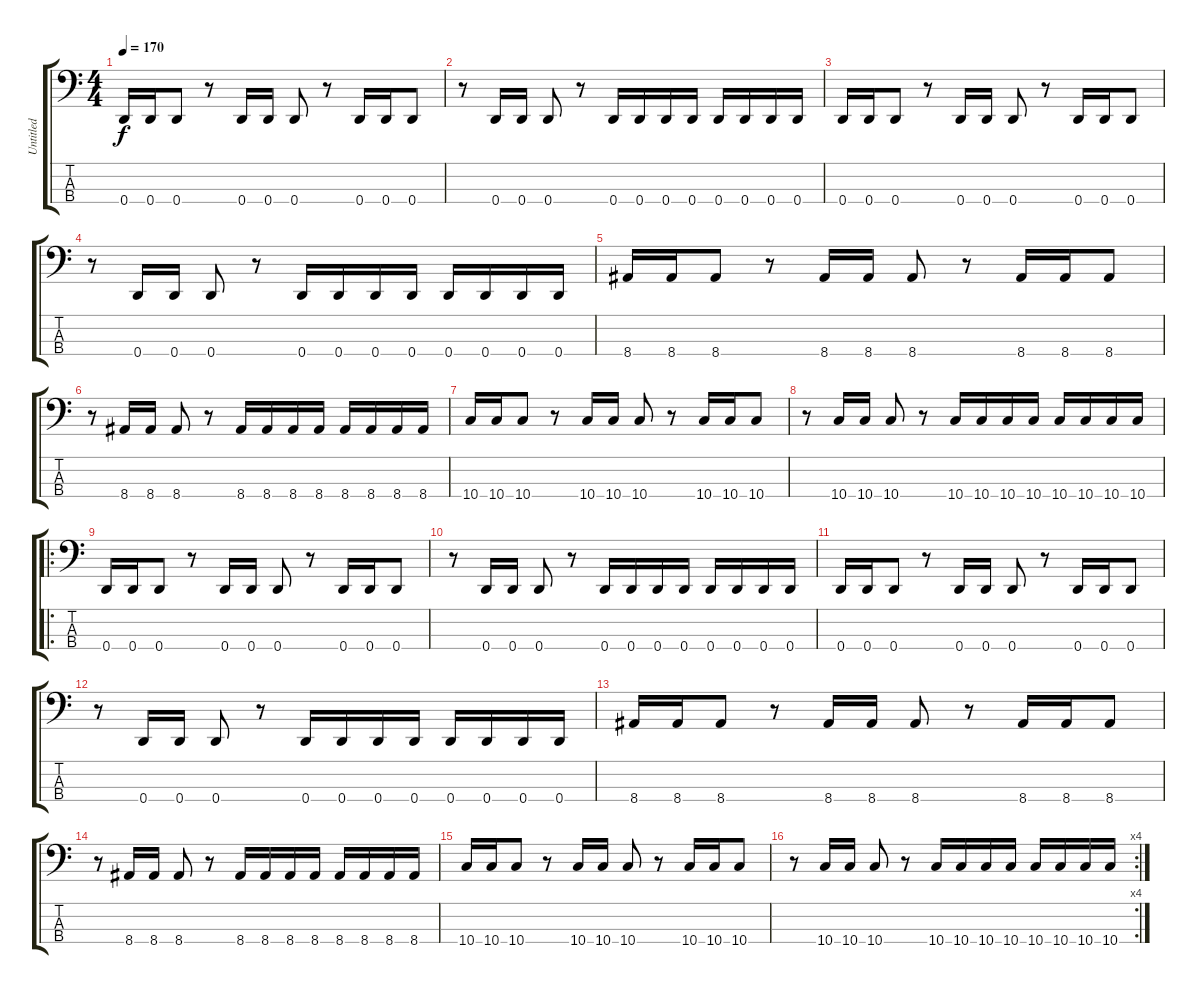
\track ("Untitled" "Untitled") {instrument electricbasspick}
\staff {score tabs}
\tuning (G2 D2 A1 D1) {hide}
\ts (4 4)
\tempo 170
\clef f4
\ks c
0.4.16{dy f} 0.4.16 0.4.8 r.8 0.4.16 0.4.16 0.4.8 r.8 0.4.16 0.4.16 0.4.8 |
r.8 0.4.16 0.4.16 0.4.8 r.8 0.4.16 0.4.16 0.4.16 0.4.16 0.4.16 0.4.16 0.4.16 0.4.16 |
0.4.16 0.4.16 0.4.8 r.8 0.4.16 0.4.16 0.4.8 r.8 0.4.16 0.4.16 0.4.8 |
r.8 0.4.16 0.4.16 0.4.8 r.8 0.4.16 0.4.16 0.4.16 0.4.16 0.4.16 0.4.16 0.4.16 0.4.16 |
8.4.16 8.4.16 8.4.8 r.8 8.4.16 8.4.16 8.4.8 r.8 8.4.16 8.4.16 8.4.8 |
r.8 8.4.16 8.4.16 8.4.8 r.8 8.4.16 8.4.16 8.4.16 8.4.16 8.4.16 8.4.16 8.4.16 8.4.16 |
10.4.16 10.4.16 10.4.8 r.8 10.4.16 10.4.16 10.4.8 r.8 10.4.16 10.4.16 10.4.8 |
r.8 10.4.16 10.4.16 10.4.8 r.8 10.4.16 10.4.16 10.4.16 10.4.16 10.4.16 10.4.16 10.4.16 10.4.16 |
\ro
0.4.16 0.4.16 0.4.8 r.8 0.4.16 0.4.16 0.4.8 r.8 0.4.16 0.4.16 0.4.8 |
r.8 0.4.16 0.4.16 0.4.8 r.8 0.4.16 0.4.16 0.4.16 0.4.16 0.4.16 0.4.16 0.4.16 0.4.16 |
0.4.16 0.4.16 0.4.8 r.8 0.4.16 0.4.16 0.4.8 r.8 0.4.16 0.4.16 0.4.8 |
r.8 0.4.16 0.4.16 0.4.8 r.8 0.4.16 0.4.16 0.4.16 0.4.16 0.4.16 0.4.16 0.4.16 0.4.16 |
8.4.16 8.4.16 8.4.8 r.8 8.4.16 8.4.16 8.4.8 r.8 8.4.16 8.4.16 8.4.8 |
r.8 8.4.16 8.4.16 8.4.8 r.8 8.4.16 8.4.16 8.4.16 8.4.16 8.4.16 8.4.16 8.4.16 8.4.16 |
10.4.16 10.4.16 10.4.8 r.8 10.4.16 10.4.16 10.4.8 r.8 10.4.16 10.4.16 10.4.8 |
\rc 4
r.8 10.4.16 10.4.16 10.4.8 r.8 10.4.16 10.4.16 10.4.16 10.4.16 10.4.16 10.4.16 10.4.16 10.4.16
